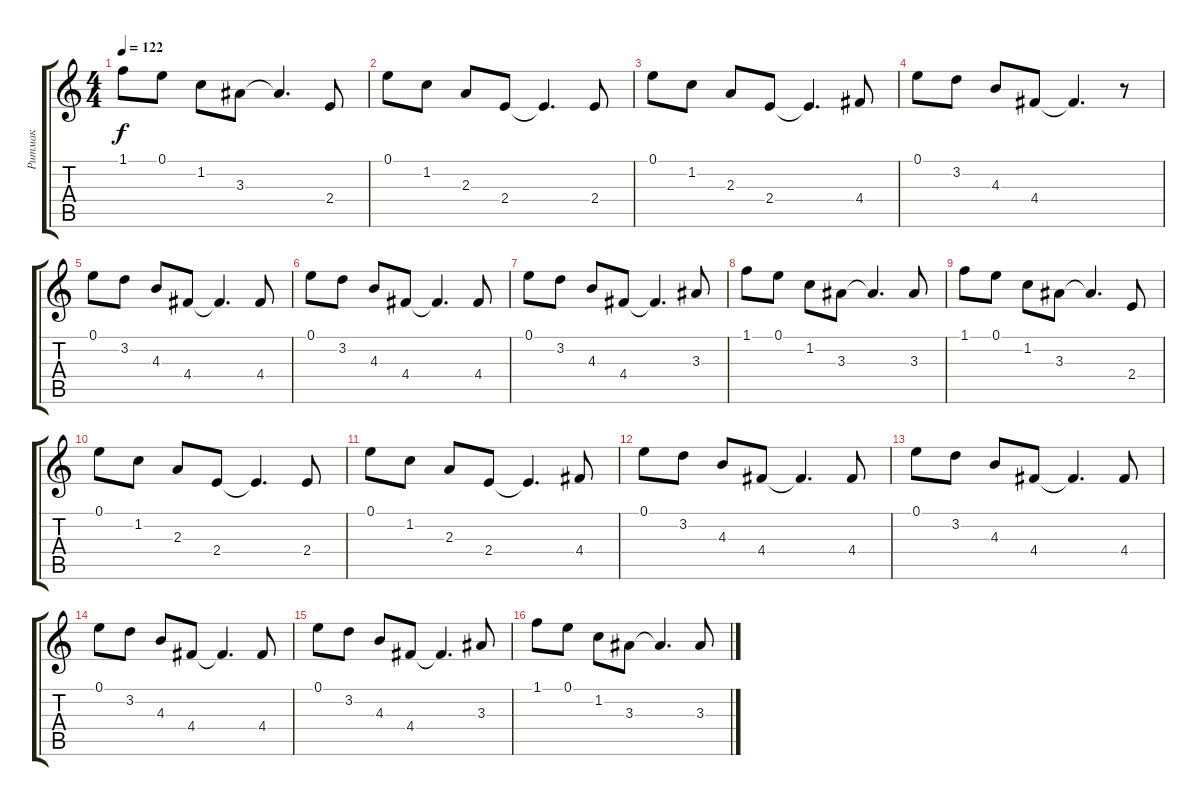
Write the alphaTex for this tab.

\track ("Ритмак" "Ритмак") {instrument electricguitarclean}
\staff {score tabs}
\tuning (E4 B3 G3 D3 A2 E2) {hide}
\ts (4 4)
\tempo 122
\clef g2
\ks c
1.1.8{dy f} 0.1.8 1.2.8 3.3.8 3.3{t}.4{d} 2.4.8 |
0.1.8 1.2.8 2.3.8 2.4.8 2.4{t}.4{d} 2.4.8 |
0.1.8 1.2.8 2.3.8 2.4.8 2.4{t}.4{d} 4.4.8 |
0.1.8 3.2.8 4.3.8 4.4.8 4.4{t}.4{d} r.8 |
0.1.8 3.2.8 4.3.8 4.4.8 4.4{t}.4{d} 4.4.8 |
0.1.8 3.2.8 4.3.8 4.4.8 4.4{t}.4{d} 4.4.8 |
0.1.8 3.2.8 4.3.8 4.4.8 4.4{t}.4{d} 3.3.8 |
1.1.8 0.1.8 1.2.8 3.3.8 3.3{t}.4{d} 3.3.8 |
1.1.8 0.1.8 1.2.8 3.3.8 3.3{t}.4{d} 2.4.8 |
0.1.8 1.2.8 2.3.8 2.4.8 2.4{t}.4{d} 2.4.8 |
0.1.8 1.2.8 2.3.8 2.4.8 2.4{t}.4{d} 4.4.8 |
0.1.8 3.2.8 4.3.8 4.4.8 4.4{t}.4{d} 4.4.8 |
0.1.8 3.2.8 4.3.8 4.4.8 4.4{t}.4{d} 4.4.8 |
0.1.8 3.2.8 4.3.8 4.4.8 4.4{t}.4{d} 4.4.8 |
0.1.8 3.2.8 4.3.8 4.4.8 4.4{t}.4{d} 3.3.8 |
1.1.8 0.1.8 1.2.8 3.3.8 3.3{t}.4{d} 3.3.8
